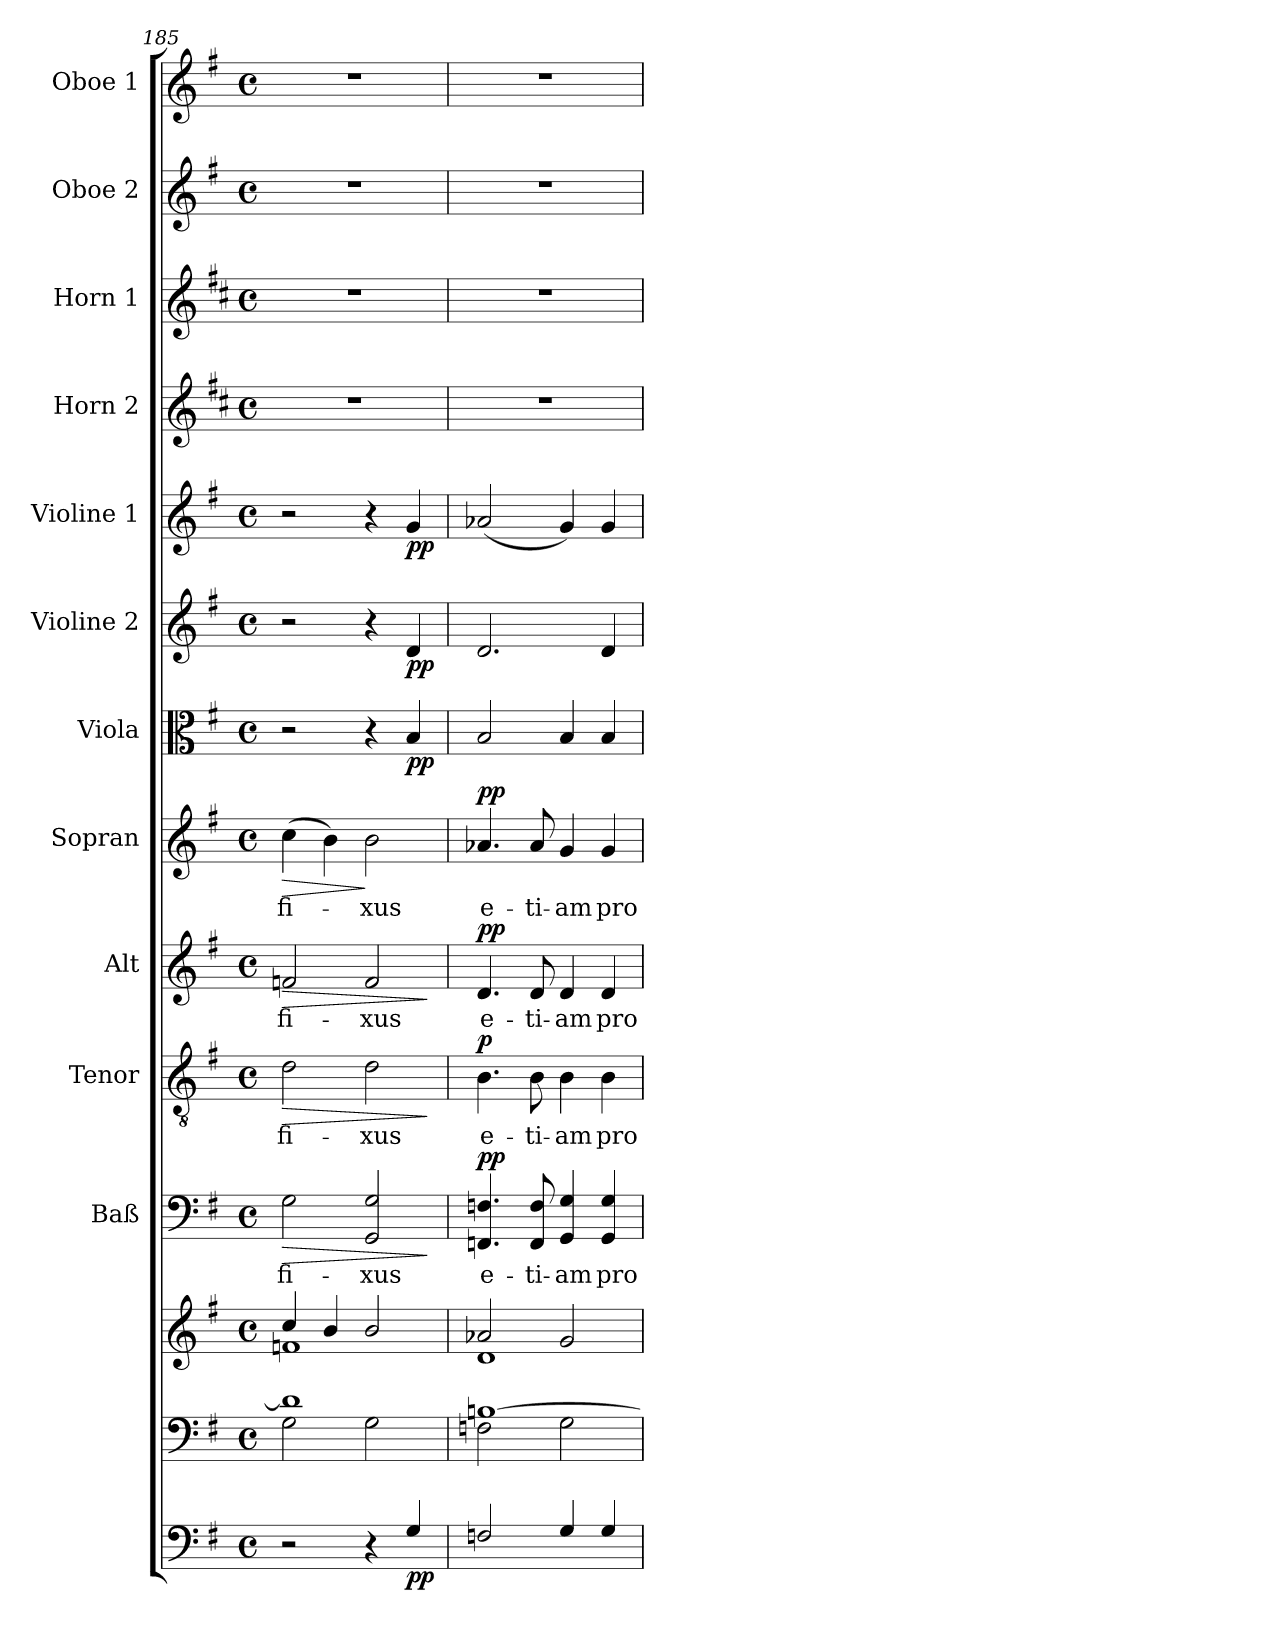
**kern	**dynam	**kern	**kern	**kern	**text	**dynam	**kern	**text	**dynam	**kern	**text	**dynam	**kern	**text	**dynam	**kern	**dynam	**kern	**dynam	**kern	**dynam	**kern	**kern	**kern	**kern
*part13	*part13	*part12	*part12	*part11	*part11	*part11	*part10	*part10	*part10	*part9	*part9	*part9	*part8	*part8	*part8	*part7	*part7	*part6	*part6	*part5	*part5	*part4	*part3	*part2	*part1
*staff14	*staff14	*staff13	*staff12	*staff11	*staff11	*staff11	*staff10	*staff10	*staff10	*staff9	*staff9	*staff9	*staff8	*staff8	*staff8	*staff7	*staff7	*staff6	*staff6	*staff5	*staff5	*staff4	*staff3	*staff2	*staff1
*	*	*	*	*I"Baß	*	*	*I"Tenor	*	*	*I"Alt	*	*	*I"Sopran	*	*	*I"Viola	*	*I"Violine 2	*	*I"Violine 1	*	*I"Horn 2	*I"Horn 1	*I"Oboe 2	*I"Oboe 1
*	*	*	*	*I'Baß	*	*	*I'Ten	*	*	*I'Alt	*	*	*I'Sop	*	*	*I'Vla.	*	*I'Vln. 2	*	*I'Vln. 1	*	*I'Hrn. 2	*I'Hrn. 1	*I'Ob. 2	*I'Ob. 1
*clefF4	*	*clefF4	*clefG2	*clefF4	*	*	*clefGv2	*	*	*clefG2	*	*	*clefG2	*	*	*clefC3	*	*clefG2	*	*clefG2	*	*clefG2	*clefG2	*clefG2	*clefG2
*ITrd7c12	*	*	*	*	*	*	*	*	*	*	*	*	*	*	*	*	*	*	*	*	*	*ITrd4c7	*ITrd4c7	*	*
*k[f#]	*	*k[f#]	*k[f#]	*k[f#]	*	*	*k[f#]	*	*	*k[f#]	*	*	*k[f#]	*	*	*k[f#]	*	*k[f#]	*	*k[f#]	*	*k[f#]	*k[f#]	*k[f#]	*k[f#]
*G:	*	*G:	*G:	*G:	*	*	*G:	*	*	*G:	*	*	*G:	*	*	*G:	*	*G:	*	*G:	*	*G:	*G:	*G:	*G:
*M4/4	*	*M4/4	*M4/4	*M4/4	*	*	*M4/4	*	*	*M4/4	*	*	*M4/4	*	*	*M4/4	*	*M4/4	*	*M4/4	*	*M4/4	*M4/4	*M4/4	*M4/4
*met(c)	*	*met(c)	*met(c)	*met(c)	*	*	*met(c)	*	*	*met(c)	*	*	*met(c)	*	*	*met(c)	*	*met(c)	*	*met(c)	*	*met(c)	*met(c)	*met(c)	*met(c)
=185	=185	=185	=185	=185	=185	=185	=185	=185	=185	=185	=185	=185	=185	=185	=185	=185	=185	=185	=185	=185	=185	=185	=185	=185	=185
*	*	*^	*^	*	*	*	*	*	*	*	*	*	*	*	*	*	*	*	*	*	*	*	*	*	*
!	!	!	!	!	!	!	!LO:LY:b	!LO:HP:b	!	!LO:LY:b	!LO:HP:b	!	!LO:LY:b	!LO:HP:b	!	!LO:LY:b	!LO:HP:b	!	!	!	!	!	!	!	!	!	!
2r	.	1d]	2G\	4cc/	1fn	2G\	-fi-	>	2d\	-fi-	>	2fn/	-fi-	>	(>4cc\	-fi-	>	2r	.	2r	.	2r	.	1r	1r	1r	1r
.	.	.	.	4b/	.	.	.	.	.	.	.	.	.	.	4b\)	.	.	.	.	.	.	.	.	.	.	.	.
!	!	!	!	!	!	!	!LO:LY:b	!	!	!LO:LY:b	!	!	!LO:LY:b	!	!	!LO:LY:b	!	!	!	!	!	!	!	!	!	!	!
4r	.	.	2G\	2b/	.	2GG/ 2G/	-xus	.	2d\	-xus	.	2f/	-xus	.	2b\	-xus	]	4r	.	4r	.	4r	.	.	.	.	.
!	!LO:DY:b	!	!	!	!	!	!	!	!	!	!	!	!	!	!	!	!	!	!LO:DY:b	!	!LO:DY:b	!	!LO:DY:b	!	!	!	!
4GG/	pp	.	.	.	.	.	.	.	.	.	.	.	.	.	.	.	.	4B/	pp	4d/	pp	4g/	pp	.	.	.	.
*	*	*v	*v	*	*	*	*	*	*	*	*	*	*	*	*	*	*	*	*	*	*	*	*	*	*	*	*
*	*	*	*v	*v	*	*	*	*	*	*	*	*	*	*	*	*	*	*	*	*	*	*	*	*	*	*
.	.	.	.	.	.	]	.	.	]	.	.	]	.	.	.	.	.	.	.	.	.	.	.	.	.
=186	=186	=186	=186	=186	=186	=186	=186	=186	=186	=186	=186	=186	=186	=186	=186	=186	=186	=186	=186	=186	=186	=186	=186	=186	=186
*	*	*^	*^	*	*	*	*	*	*	*	*	*	*	*	*	*	*	*	*	*	*	*	*	*	*
!	!	!	!	!	!	!	!LO:LY:b	!LO:DY:a	!	!LO:LY:b	!LO:DY:a	!	!LO:LY:b	!LO:DY:a	!	!LO:LY:b	!LO:DY:a	!	!	!	!	!	!	!	!	!	!
2FFn/	.	[>1Bn	2Fn\	2a-X/	1d	4.FFn/ 4.Fn/	e-	pp	4.B\	e-	p	4.d/	e-	pp	4.a-X/	e-	pp	2B/	.	2.d/	.	(<2a-X/	.	1r	1r	1r	1r
!	!	!	!	!	!	!	!LO:LY:b	!	!	!LO:LY:b	!	!	!LO:LY:b	!	!	!LO:LY:b	!	!	!	!	!	!	!	!	!	!	!
.	.	.	.	.	.	8FF/ 8F/	-ti-	.	8B\	-ti-	.	8d/	-ti-	.	8a-/	-ti-	.	.	.	.	.	.	.	.	.	.	.
!	!	!	!	!	!	!	!LO:LY:b	!	!	!LO:LY:b	!	!	!LO:LY:b	!	!	!LO:LY:b	!	!	!	!	!	!	!	!	!	!	!
4GG/	.	.	2G\	2g/	.	4GG/ 4G/	-am	.	4B\	-am	.	4d/	-am	.	4g/	-am	.	4B/	.	.	.	4g/)	.	.	.	.	.
!	!	!	!	!	!	!	!LO:LY:b	!	!	!LO:LY:b	!	!	!LO:LY:b	!	!	!LO:LY:b	!	!	!	!	!	!	!	!	!	!	!
4GG/	.	.	.	.	.	4GG/ 4G/	pro	.	4B\	pro	.	4d/	pro	.	4g/	pro	.	4B/	.	4d/	.	4g/	.	.	.	.	.
*	*	*v	*v	*	*	*	*	*	*	*	*	*	*	*	*	*	*	*	*	*	*	*	*	*	*	*	*
*	*	*	*v	*v	*	*	*	*	*	*	*	*	*	*	*	*	*	*	*	*	*	*	*	*	*	*
=	=	=	=	=	=	=	=	=	=	=	=	=	=	=	=	=	=	=	=	=	=	=	=	=	=
*-	*-	*-	*-	*-	*-	*-	*-	*-	*-	*-	*-	*-	*-	*-	*-	*-	*-	*-	*-	*-	*-	*-	*-	*-	*-
